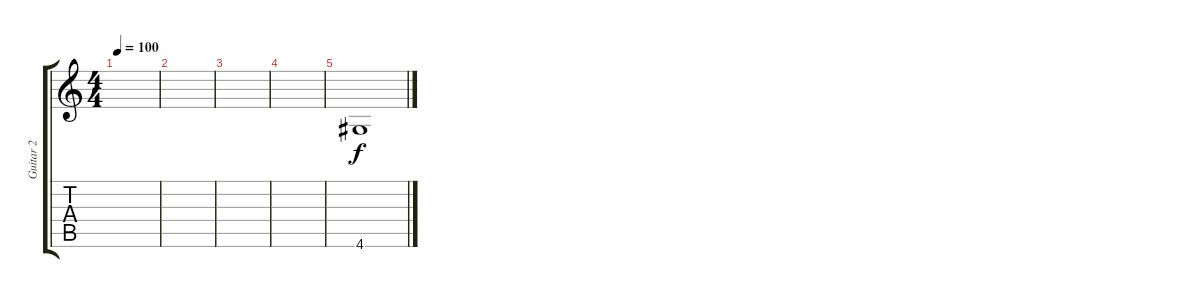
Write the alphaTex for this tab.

\track ("Guitar 2" "Guitar 2") {instrument acousticguitarsteel}
\staff {score tabs}
\tuning (E4 B3 G3 D3 A2 E2) {hide}
\ts (4 4)
\tempo 100
\clef g2
\ks c
|
|
|
|
4.6.1
